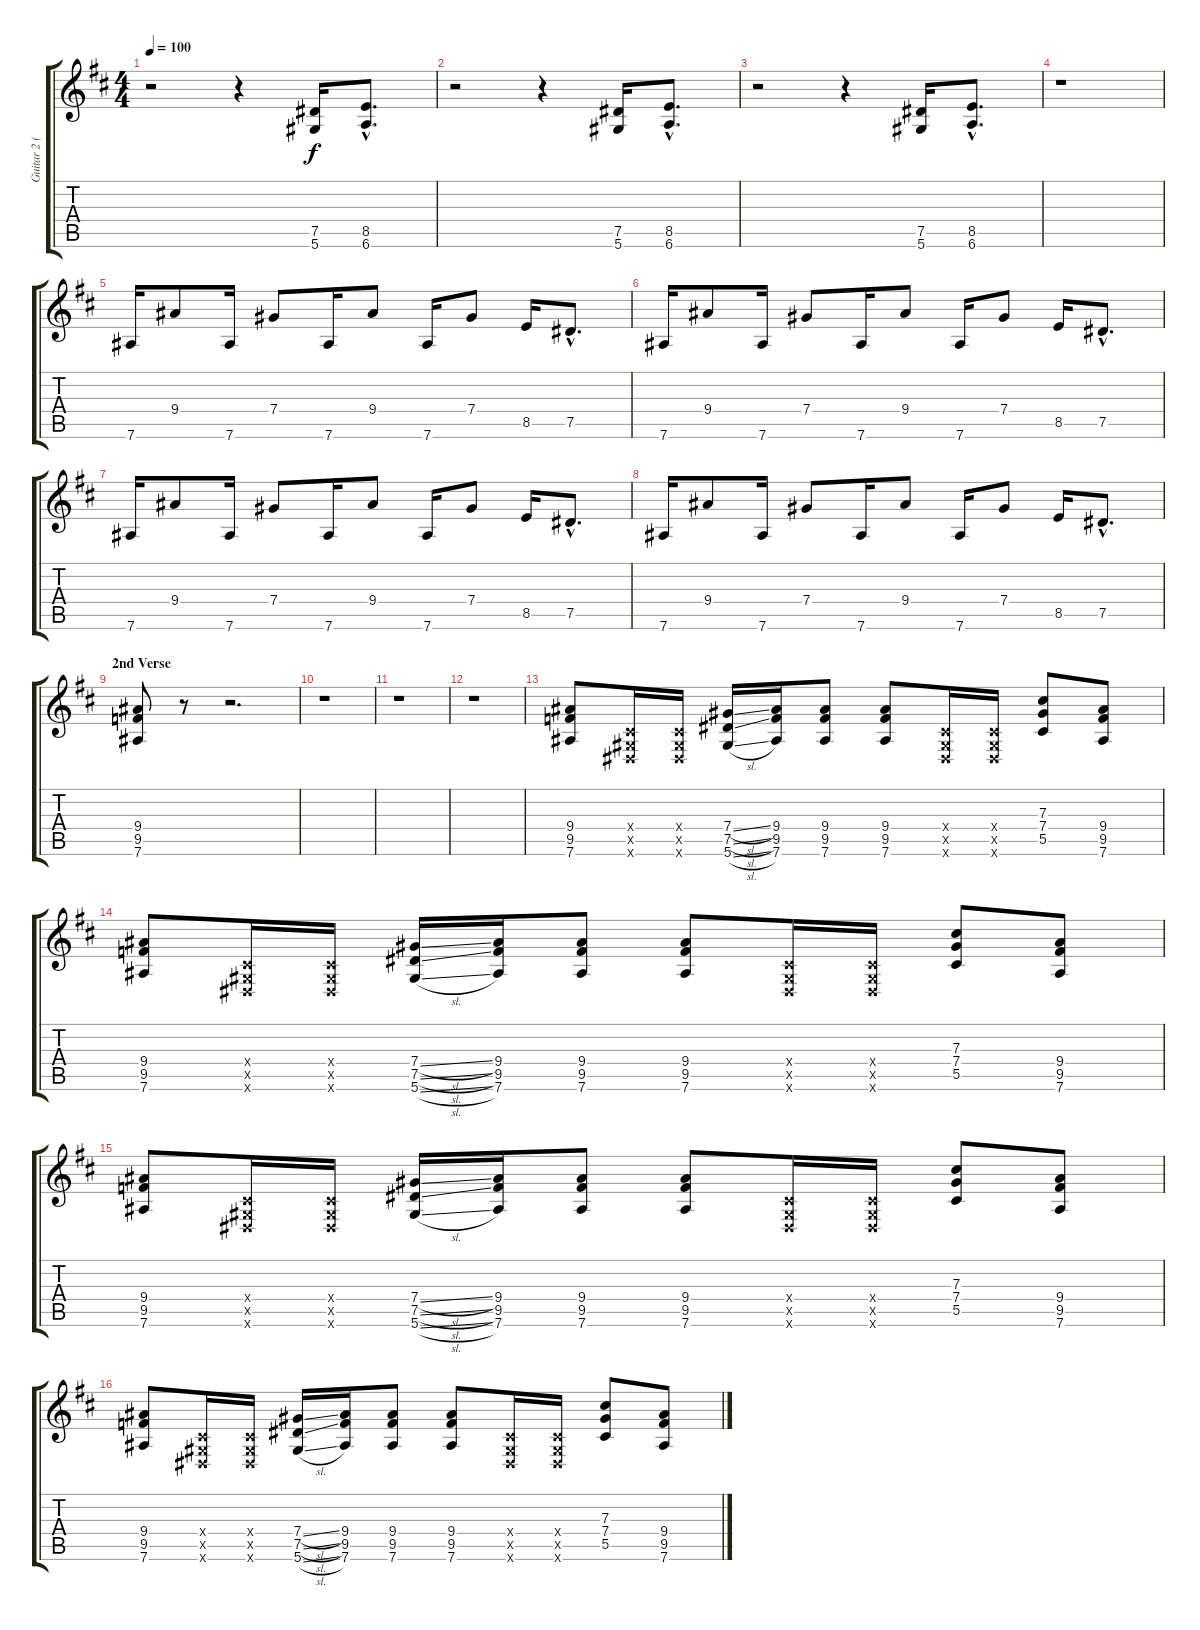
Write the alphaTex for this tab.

\track ("Guitar 2 (Rhythm)" "Guitar 2 (") {instrument distortionguitar}
\staff {score tabs}
\tuning (Eb4 Bb3 Gb3 Db3 Ab2 Eb2) {hide}
\ts (4 4)
\tempo 100
\clef g2
\ks bminor
r.2{dy f} r.4 (7.5 5.6).16 (8.5{hac} 6.6{hac}).8{d} |
r.2 r.4 (7.5 5.6).16 (8.5{hac} 6.6{hac}).8{d} |
r.2 r.4 (7.5 5.6).16 (8.5{hac} 6.6{hac}).8{d} |
r.1 |
7.6.16 9.4.8 7.6.16 7.4.8 7.6.16 9.4.8 7.6.16 7.4.8 8.5.16 7.5{hac}.8{d} |
7.6.16 9.4.8 7.6.16 7.4.8 7.6.16 9.4.8 7.6.16 7.4.8 8.5.16 7.5{hac}.8{d} |
7.6.16 9.4.8 7.6.16 7.4.8 7.6.16 9.4.8 7.6.16 7.4.8 8.5.16 7.5{hac}.8{d} |
7.6.16 9.4.8 7.6.16 7.4.8 7.6.16 9.4.8 7.6.16 7.4.8 8.5.16 7.5{hac}.8{d} |
\section ("" "2nd Verse")
(9.4 9.5 7.6).8 r.8 r.2{d} |
r.1 |
r.1 |
r.1 |
(9.4 9.5 7.6).8 (0.4{x} 0.5{x} 0.6{x}).16 (0.4{x} 0.5{x} 0.6{x}).16 (7.4{sl} 7.5{sl} 5.6{sl}).16 (9.4 9.5 7.6).16 (9.4 9.5 7.6).8 (9.4 9.5 7.6).8 (0.4{x} 0.5{x} 0.6{x}).16 (0.4{x} 0.5{x} 0.6{x}).16 (7.3 7.4 5.5).8 (9.4 9.5 7.6).8 |
(9.4 9.5 7.6).8 (0.4{x} 0.5{x} 0.6{x}).16 (0.4{x} 0.5{x} 0.6{x}).16 (7.4{sl} 7.5{sl} 5.6{sl}).16 (9.4 9.5 7.6).16 (9.4 9.5 7.6).8 (9.4 9.5 7.6).8 (0.4{x} 0.5{x} 0.6{x}).16 (0.4{x} 0.5{x} 0.6{x}).16 (7.3 7.4 5.5).8 (9.4 9.5 7.6).8 |
(9.4 9.5 7.6).8 (0.4{x} 0.5{x} 0.6{x}).16 (0.4{x} 0.5{x} 0.6{x}).16 (7.4{sl} 7.5{sl} 5.6{sl}).16 (9.4 9.5 7.6).16 (9.4 9.5 7.6).8 (9.4 9.5 7.6).8 (0.4{x} 0.5{x} 0.6{x}).16 (0.4{x} 0.5{x} 0.6{x}).16 (7.3 7.4 5.5).8 (9.4 9.5 7.6).8 |
(9.4 9.5 7.6).8 (0.4{x} 0.5{x} 0.6{x}).16 (0.4{x} 0.5{x} 0.6{x}).16 (7.4{sl} 7.5{sl} 5.6{sl}).16 (9.4 9.5 7.6).16 (9.4 9.5 7.6).8 (9.4 9.5 7.6).8 (0.4{x} 0.5{x} 0.6{x}).16 (0.4{x} 0.5{x} 0.6{x}).16 (7.3 7.4 5.5).8 (9.4 9.5 7.6).8
